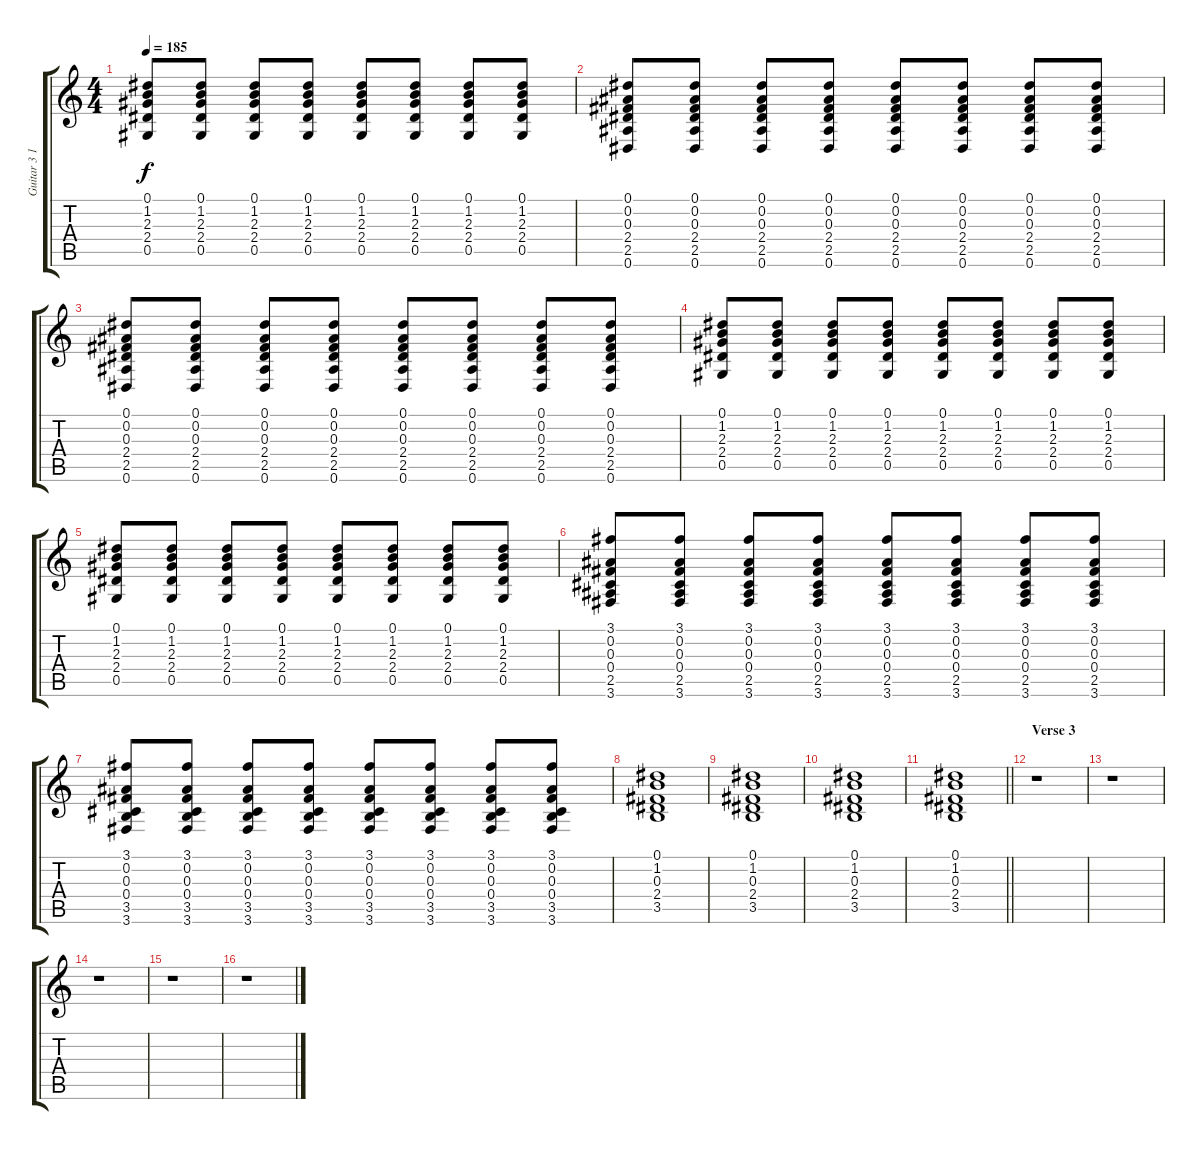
\track ("Guitar 3 12 string" "Guitar 3 1") {instrument acousticguitarnylon}
\staff {score tabs}
\tuning (Eb4 Bb3 Gb3 Db3 Ab2 Eb2) {hide}
\ts (4 4)
\tempo 185
\clef g2
\ks c
(0.1 1.2 2.3 2.4 0.5).8{dy f} (0.1 1.2 2.3 2.4 0.5).8 (0.1 1.2 2.3 2.4 0.5).8 (0.1 1.2 2.3 2.4 0.5).8 (0.1 1.2 2.3 2.4 0.5).8 (0.1 1.2 2.3 2.4 0.5).8 (0.1 1.2 2.3 2.4 0.5).8 (0.1 1.2 2.3 2.4 0.5).8 |
(0.1 0.2 0.3 2.4 2.5 0.6).8 (0.1 0.2 0.3 2.4 2.5 0.6).8 (0.1 0.2 0.3 2.4 2.5 0.6).8 (0.1 0.2 0.3 2.4 2.5 0.6).8 (0.1 0.2 0.3 2.4 2.5 0.6).8 (0.1 0.2 0.3 2.4 2.5 0.6).8 (0.1 0.2 0.3 2.4 2.5 0.6).8 (0.1 0.2 0.3 2.4 2.5 0.6).8 |
(0.1 0.2 0.3 2.4 2.5 0.6).8 (0.1 0.2 0.3 2.4 2.5 0.6).8 (0.1 0.2 0.3 2.4 2.5 0.6).8 (0.1 0.2 0.3 2.4 2.5 0.6).8 (0.1 0.2 0.3 2.4 2.5 0.6).8 (0.1 0.2 0.3 2.4 2.5 0.6).8 (0.1 0.2 0.3 2.4 2.5 0.6).8 (0.1 0.2 0.3 2.4 2.5 0.6).8 |
(0.1 1.2 2.3 2.4 0.5).8 (0.1 1.2 2.3 2.4 0.5).8 (0.1 1.2 2.3 2.4 0.5).8 (0.1 1.2 2.3 2.4 0.5).8 (0.1 1.2 2.3 2.4 0.5).8 (0.1 1.2 2.3 2.4 0.5).8 (0.1 1.2 2.3 2.4 0.5).8 (0.1 1.2 2.3 2.4 0.5).8 |
(0.1 1.2 2.3 2.4 0.5).8 (0.1 1.2 2.3 2.4 0.5).8 (0.1 1.2 2.3 2.4 0.5).8 (0.1 1.2 2.3 2.4 0.5).8 (0.1 1.2 2.3 2.4 0.5).8 (0.1 1.2 2.3 2.4 0.5).8 (0.1 1.2 2.3 2.4 0.5).8 (0.1 1.2 2.3 2.4 0.5).8 |
(3.1 0.2 0.3 0.4 2.5 3.6).8 (3.1 0.2 0.3 0.4 2.5 3.6).8 (3.1 0.2 0.3 0.4 2.5 3.6).8 (3.1 0.2 0.3 0.4 2.5 3.6).8 (3.1 0.2 0.3 0.4 2.5 3.6).8 (3.1 0.2 0.3 0.4 2.5 3.6).8 (3.1 0.2 0.3 0.4 2.5 3.6).8 (3.1 0.2 0.3 0.4 2.5 3.6).8 |
(3.1 0.2 0.3 0.4 3.5 3.6).8 (3.1 0.2 0.3 0.4 3.5 3.6).8 (3.1 0.2 0.3 0.4 3.5 3.6).8 (3.1 0.2 0.3 0.4 3.5 3.6).8 (3.1 0.2 0.3 0.4 3.5 3.6).8 (3.1 0.2 0.3 0.4 3.5 3.6).8 (3.1 0.2 0.3 0.4 3.5 3.6).8 (3.1 0.2 0.3 0.4 3.5 3.6).8 |
(0.1 1.2 0.3 2.4 3.5).1 |
(0.1 1.2 0.3 2.4 3.5).1 |
(0.1 1.2 0.3 2.4 3.5).1 |
\barLineRight lightlight
(0.1 1.2 0.3 2.4 3.5).1 |
\section ("" "Verse 3")
r.1 |
r.1 |
r.1 |
r.1 |
r.1
